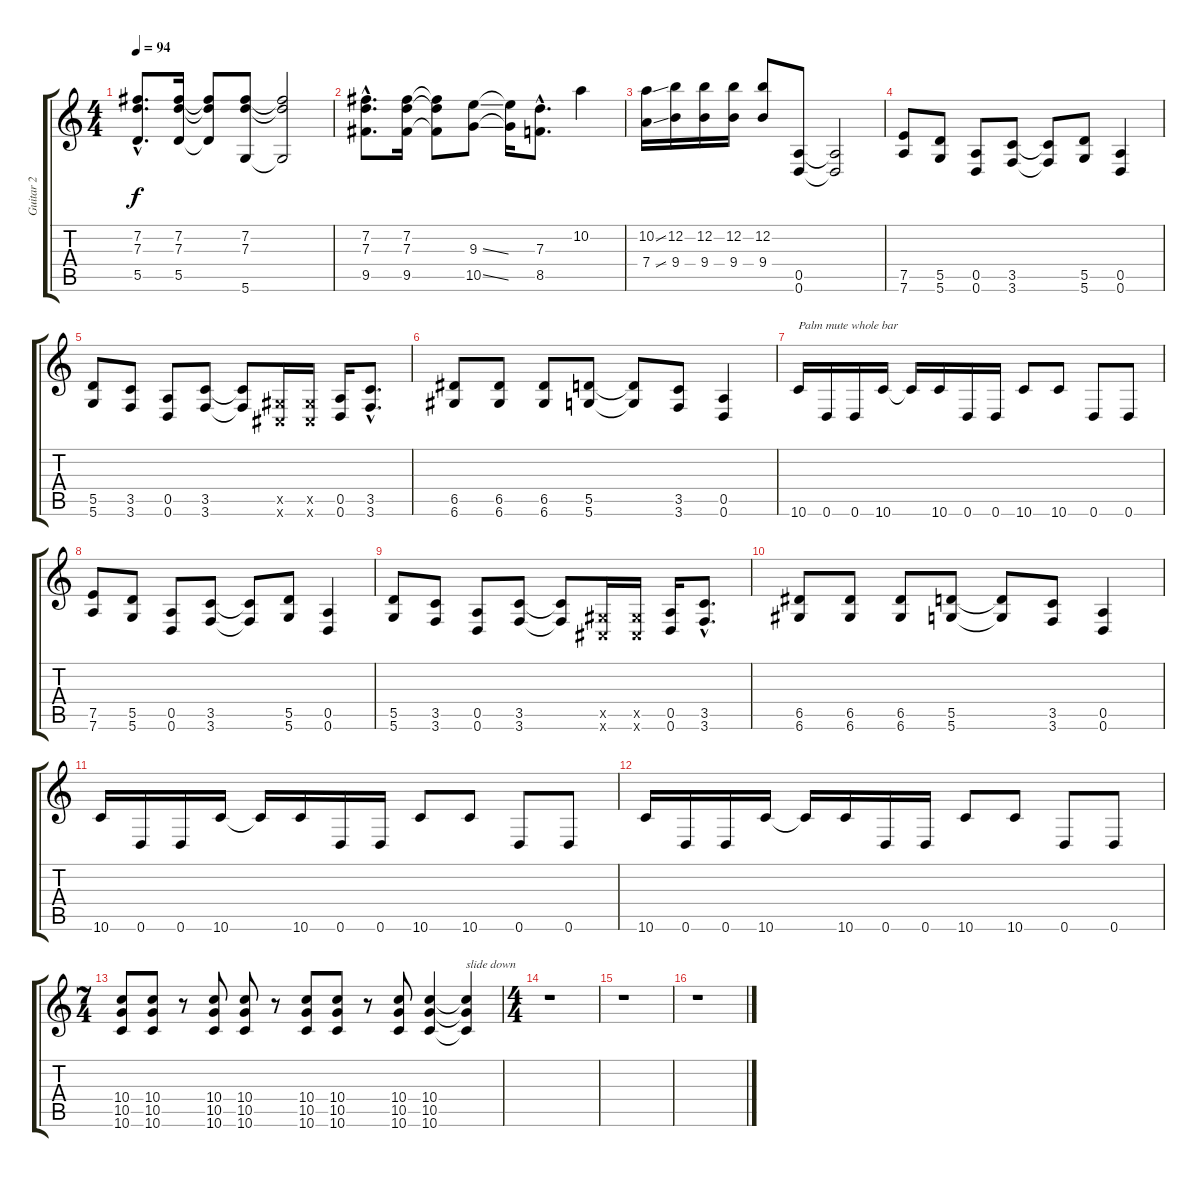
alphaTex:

\track ("Guitar 2" "Guitar 2") {instrument distortionguitar}
\staff {score tabs}
\tuning (E4 B3 G3 D3 A2 D2) {hide}
\ts (4 4)
\tempo 94
\clef g2
\ks c
(7.2{hac} 7.3{hac} 5.5{hac}).8{d dy f} (7.2 7.3 5.5).16 (7.2{t} 7.3{t} 5.5{t}).8 (7.2 7.3 5.6).8 (7.2{t} 7.3{t} 5.6{t}).2 |
(7.2{hac} 7.3{hac} 9.5{hac}).8{d} (7.2 7.3 9.5).16 (7.2{t} 7.3{t} 9.5{t}).8 (9.3{ss} 10.5{ss}).8 (9.3{t} 10.5{t}).16 (7.3{hac} 8.5{hac}).8{d} 10.2.4 |
(10.2{ss} 7.4{ss}).16 (12.2 9.4).16 (12.2 9.4).16 (12.2 9.4).16 (12.2 9.4).8 (0.5 0.6).8 (0.5{t} 0.6{t}).2 |
(7.5 7.6).8 (5.5 5.6).8 (0.5 0.6).8 (3.5 3.6).8 (3.5{t} 3.6{t}).8 (5.5 5.6).8 (0.5 0.6).4 |
(5.5 5.6).8 (3.5 3.6).8 (0.5 0.6).8 (3.5 3.6).8 (3.5{t} 3.6{t}).8 (-1.5{x} -1.6{x}).16 (-1.5{x} -1.6{x}).16 (0.5 0.6).16 (3.5{hac} 3.6{hac}).8{d} |
(6.5 6.6).8 (6.5 6.6).8 (6.5 6.6).8 (5.5 5.6).8 (5.5{t} 5.6{t}).8 (3.5 3.6).8 (0.5 0.6).4 |
10.6.16{txt "Palm mute whole bar"} 0.6.16 0.6.16 10.6.16 10.6{t}.16 10.6.16 0.6.16 0.6.16 10.6.8 10.6.8 0.6.8 0.6.8 |
(7.5 7.6).8 (5.5 5.6).8 (0.5 0.6).8 (3.5 3.6).8 (3.5{t} 3.6{t}).8 (5.5 5.6).8 (0.5 0.6).4 |
(5.5 5.6).8 (3.5 3.6).8 (0.5 0.6).8 (3.5 3.6).8 (3.5{t} 3.6{t}).8 (-1.5{x} -1.6{x}).16 (-1.5{x} -1.6{x}).16 (0.5 0.6).16 (3.5{hac} 3.6{hac}).8{d} |
(6.5 6.6).8 (6.5 6.6).8 (6.5 6.6).8 (5.5 5.6).8 (5.5{t} 5.6{t}).8 (3.5 3.6).8 (0.5 0.6).4 |
10.6.16 0.6.16 0.6.16 10.6.16 10.6{t}.16 10.6.16 0.6.16 0.6.16 10.6.8 10.6.8 0.6.8 0.6.8 |
10.6.16 0.6.16 0.6.16 10.6.16 10.6{t}.16 10.6.16 0.6.16 0.6.16 10.6.8 10.6.8 0.6.8 0.6.8 |
\ts (7 4)
(10.4 10.5 10.6).8 (10.4 10.5 10.6).8 r.8 (10.4 10.5 10.6).8 (10.4 10.5 10.6).8 r.8 (10.4 10.5 10.6).8 (10.4 10.5 10.6).8 r.8 (10.4 10.5 10.6).8 (10.4 10.5 10.6).4 (10.4{t} 10.5{t} 10.6{t}).4{txt "slide down"} |
\ts (4 4)
r.1 |
r.1 |
r.1
